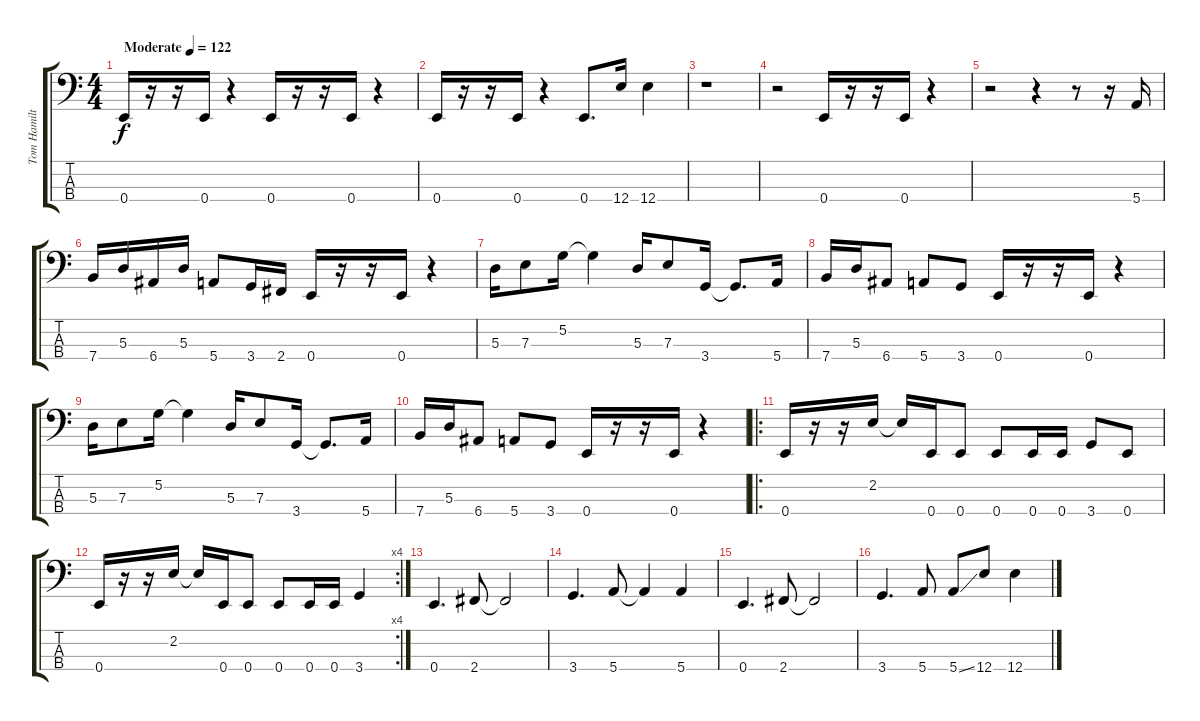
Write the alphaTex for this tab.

\track ("Tom Hamilton" "Tom Hamilt") {instrument electricbassfinger}
\staff {score tabs}
\tuning (G2 D2 A1 E1) {hide}
\ts (4 4)
\tempo (122 "Moderate")
\clef f4
\ks c
0.4.16{dy f instrument electricbassfinger} r.16 r.16 0.4.16 r.4 0.4.16 r.16 r.16 0.4.16 r.4 |
0.4.16 r.16 r.16 0.4.16 r.4 0.4.8{d} 12.4.16 12.4.4 |
r.1 |
r.2 0.4.16 r.16 r.16 0.4.16 r.4 |
r.2 r.4 r.8 r.16 5.4.16 |
7.4.16 5.3.16 6.4.16 5.3.16 5.4.8 3.4.16 2.4.16 0.4.16 r.16 r.16 0.4.16 r.4 |
5.3.16 7.3.8 5.2.16 5.2{t}.4 5.3.16 7.3.8 3.4.16 3.4{t}.8{d} 5.4.16 |
7.4.16 5.3.16 6.4.8 5.4.8 3.4.8 0.4.16 r.16 r.16 0.4.16 r.4 |
5.3.16 7.3.8 5.2.16 5.2{t}.4 5.3.16 7.3.8 3.4.16 3.4{t}.8{d} 5.4.16 |
7.4.16 5.3.16 6.4.8 5.4.8 3.4.8 0.4.16 r.16 r.16 0.4.16 r.4 |
\ro
0.4.16 r.16 r.16 2.2.16 2.2{t}.16 0.4.16 0.4.8 0.4.8 0.4.16 0.4.16 3.4.8 0.4.8 |
\rc 4
0.4.16 r.16 r.16 2.2.16 2.2{t}.16 0.4.16 0.4.8 0.4.8 0.4.16 0.4.16 3.4.4 |
0.4.4{d} 2.4.8 2.4{t}.2 |
3.4.4{d} 5.4.8 5.4{t}.4 5.4.4 |
0.4.4{d} 2.4.8 2.4{t}.2 |
3.4.4{d} 5.4.8 5.4{ss}.8 12.4.8 12.4{ss}.4
